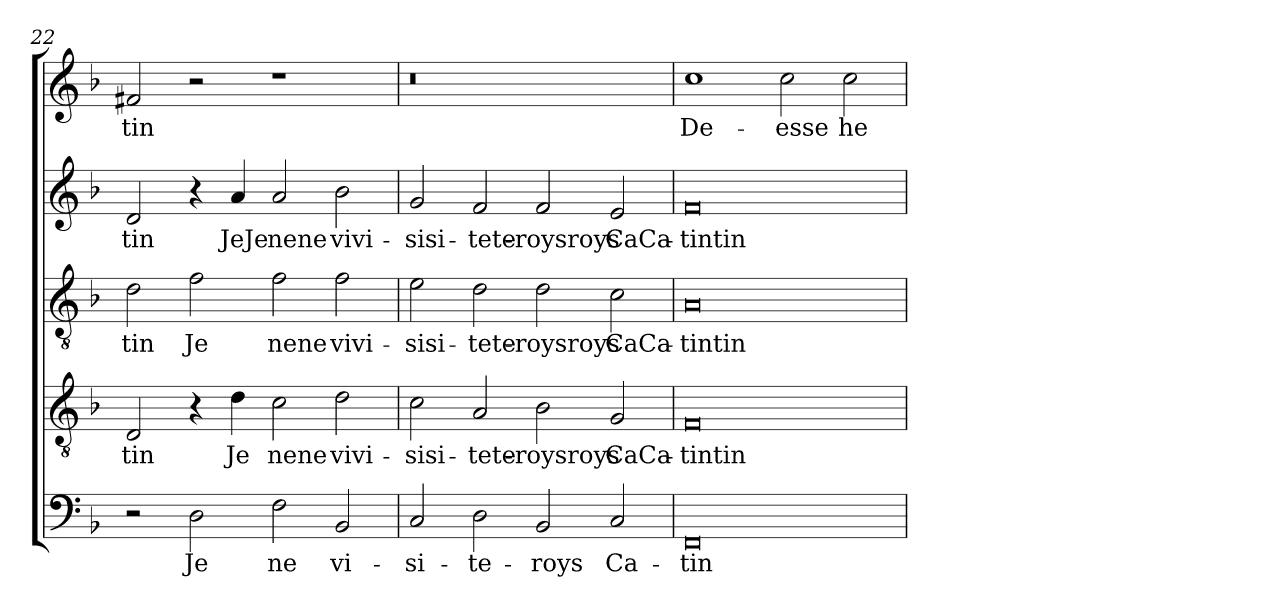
**kern	**text	**kern	**text	**kern	**text	**kern	**text	**kern	**text
*part5	*part5	*part4	*part4	*part3	*part3	*part2	*part2	*part1	*part1
*staff5	*staff5	*staff4	*staff4	*staff3	*staff3	*staff2	*staff2	*staff1	*staff1
!!LO:LB:g=z
*clefF4	*	*clefGv2	*	*clefGv2	*	*clefG2	*	*clefG2	*
*k[b-]	*	*k[b-]	*	*k[b-]	*	*k[b-]	*	*k[b-]	*
=22	=22	=22	=22	=22	=22	=22	=22	=22	=22
2r	.	2D	-tin	2d	-tin	2d	-tin	2f#X	-tin
2D	Je	4r	.	2f	Je	4r	.	2r	.
.	.	4d	Je	.	.	4a	JeJe	.	.
2F	ne	2c	nene	2f	nene	2a	nene	1r	.
2BB-	vi-	2d	vivi-	2f	vivi-	2b-	vivi-	.	.
=23	=23	=23	=23	=23	=23	=23	=23	=23	=23
2C	-si-	2c	-sisi-	2e	-sisi-	2g	-sisi-	0r	.
2D	-te-	2A	-tete-	2d	-tete-	2f	-tete-	.	.
2BB-	-roys	2B-	-roysroys	2d	-roysroys	2f	-roysroys	.	.
2C	Ca-	2G	CaCa-	2c	CaCa-	2e	CaCa-	.	.
=24	=24	=24	=24	=24	=24	=24	=24	=24	=24
0FF	-tin	0F	-tintin	0A	-tintin	0f	-tintin	1cc	De-
.	.	.	.	.	.	.	.	2cc	-esse
.	.	.	.	.	.	.	.	2cc	he-
=	=	=	=	=	=	=	=	=	=
*-	*-	*-	*-	*-	*-	*-	*-	*-	*-
